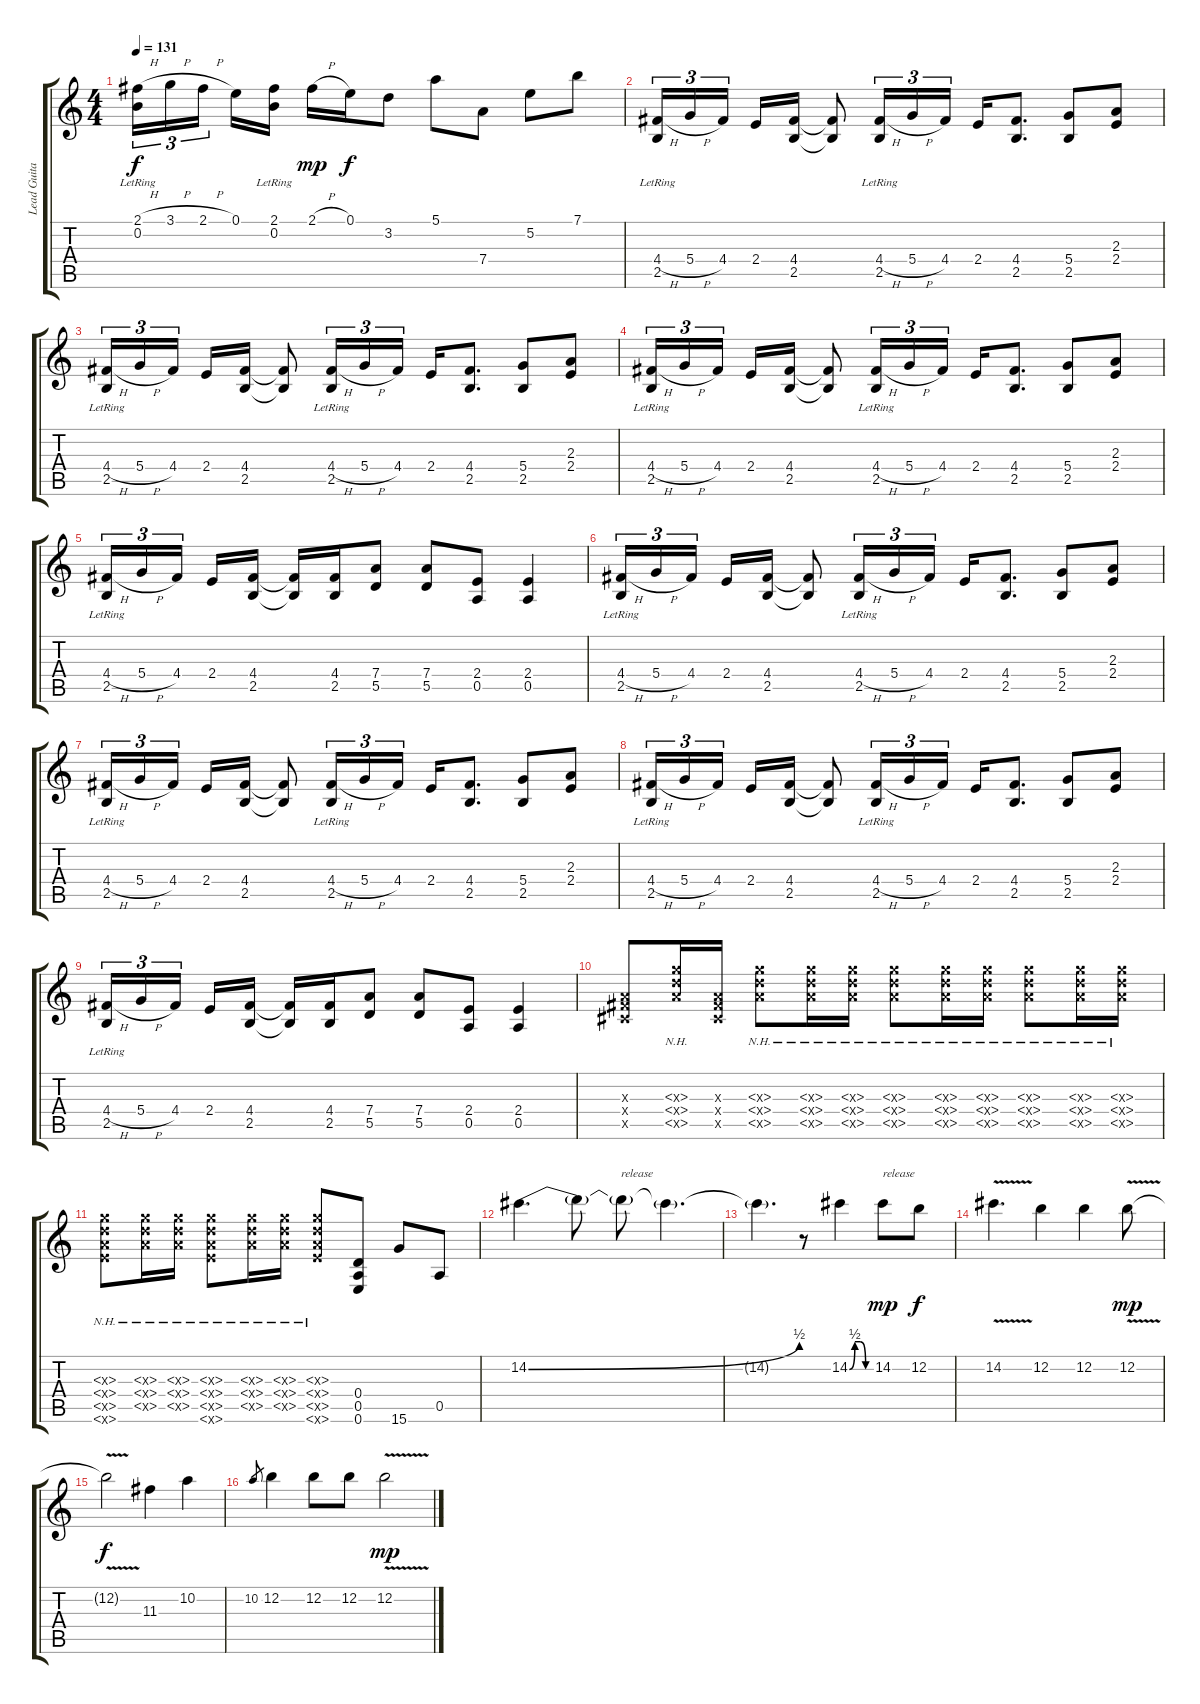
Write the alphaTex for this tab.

\track ("Lead Guitar" "Lead Guita") {instrument distortionguitar}
\staff {score tabs}
\tuning (E4 B3 G3 D3 A2 E2) {hide}
\ts (4 4)
\tempo 131
\clef g2
\ks c
(2.1{h} 0.2{lr}).16{tu (3 2) dy f} 3.1{h}.16{tu (3 2)} 2.1{h}.16{tu (3 2) beam splitsecondary} 0.1.16 (2.1 0.2{lr}).16 2.1{h}.16{dy mp} 0.1.16{dy f} 3.2.8 5.1.8 7.4.8 5.2.8 7.1.8 |
(4.4{h} 2.5{lr}).16{tu (3 2)} 5.4{h}.16{tu (3 2)} 4.4.16{tu (3 2) beam splitsecondary} 2.4.16 (4.4 2.5).16 (4.4{t} 2.5{t}).8 (4.4{h} 2.5{lr}).16{tu (3 2)} 5.4{h}.16{tu (3 2)} 4.4.16{tu (3 2)} 2.4.16 (4.4 2.5).8{d} (5.4 2.5).8 (2.3 2.4).8 |
(4.4{h} 2.5{lr}).16{tu (3 2)} 5.4{h}.16{tu (3 2)} 4.4.16{tu (3 2) beam splitsecondary} 2.4.16 (4.4 2.5).16 (4.4{t} 2.5{t}).8 (4.4{h} 2.5{lr}).16{tu (3 2)} 5.4{h}.16{tu (3 2)} 4.4.16{tu (3 2)} 2.4.16 (4.4 2.5).8{d} (5.4 2.5).8 (2.3 2.4).8 |
(4.4{h} 2.5{lr}).16{tu (3 2)} 5.4{h}.16{tu (3 2)} 4.4.16{tu (3 2) beam splitsecondary} 2.4.16 (4.4 2.5).16 (4.4{t} 2.5{t}).8 (4.4{h} 2.5{lr}).16{tu (3 2)} 5.4{h}.16{tu (3 2)} 4.4.16{tu (3 2)} 2.4.16 (4.4 2.5).8{d} (5.4 2.5).8 (2.3 2.4).8 |
(4.4{h} 2.5{lr}).16{tu (3 2)} 5.4{h}.16{tu (3 2)} 4.4.16{tu (3 2) beam splitsecondary} 2.4.16 (4.4 2.5).16 (4.4{t} 2.5{t}).16 (4.4 2.5).16 (7.4 5.5).8 (7.4 5.5).8 (2.4 0.5).8 (2.4 0.5).4 |
(4.4{h} 2.5{lr}).16{tu (3 2)} 5.4{h}.16{tu (3 2)} 4.4.16{tu (3 2) beam splitsecondary} 2.4.16 (4.4 2.5).16 (4.4{t} 2.5{t}).8 (4.4{h} 2.5{lr}).16{tu (3 2)} 5.4{h}.16{tu (3 2)} 4.4.16{tu (3 2)} 2.4.16 (4.4 2.5).8{d} (5.4 2.5).8 (2.3 2.4).8 |
(4.4{h} 2.5{lr}).16{tu (3 2)} 5.4{h}.16{tu (3 2)} 4.4.16{tu (3 2) beam splitsecondary} 2.4.16 (4.4 2.5).16 (4.4{t} 2.5{t}).8 (4.4{h} 2.5{lr}).16{tu (3 2)} 5.4{h}.16{tu (3 2)} 4.4.16{tu (3 2)} 2.4.16 (4.4 2.5).8{d} (5.4 2.5).8 (2.3 2.4).8 |
(4.4{h} 2.5{lr}).16{tu (3 2)} 5.4{h}.16{tu (3 2)} 4.4.16{tu (3 2) beam splitsecondary} 2.4.16 (4.4 2.5).16 (4.4{t} 2.5{t}).8 (4.4{h} 2.5{lr}).16{tu (3 2)} 5.4{h}.16{tu (3 2)} 4.4.16{tu (3 2)} 2.4.16 (4.4 2.5).8{d} (5.4 2.5).8 (2.3 2.4).8 |
(4.4{h} 2.5{lr}).16{tu (3 2)} 5.4{h}.16{tu (3 2)} 4.4.16{tu (3 2) beam splitsecondary} 2.4.16 (4.4 2.5).16 (4.4{t} 2.5{t}).16 (4.4 2.5).16 (7.4 5.5).8 (7.4 5.5).8 (2.4 0.5).8 (2.4 0.5).4 |
(-1.3{x} -1.4{x} 12.5{x}).8 (-1.3{nh x} -1.4{nh x} 12.5{nh x}).16 (-1.3{x} -1.4{x} 12.5{x}).16 (-1.3{nh x} -1.4{nh x} 12.5{nh x}).8 (-1.3{nh x} -1.4{nh x} 12.5{nh x}).16 (-1.3{nh x} -1.4{nh x} 12.5{nh x}).16 (-1.3{nh x} -1.4{nh x} 12.5{nh x}).8 (-1.3{nh x} -1.4{nh x} 12.5{nh x}).16 (-1.3{nh x} -1.4{nh x} 12.5{nh x}).16 (-1.3{nh x} -1.4{nh x} 12.5{nh x}).8 (-1.3{nh x} -1.4{nh x} 12.5{nh x}).16 (-1.3{nh x} -1.4{nh x} 12.5{nh x}).16 |
(-1.3{nh x} -1.4{nh x} 12.5{nh x} 12.6{nh x}).8 (-1.3{nh x} -1.4{nh x} 12.5{nh x}).16 (-1.3{nh x} -1.4{nh x} 12.5{nh x}).16 (-1.3{nh x} -1.4{nh x} 12.5{nh x} 12.6{nh x}).8 (-1.3{nh x} -1.4{nh x} 12.5{nh x}).16 (-1.3{nh x} -1.4{nh x} 12.5{nh x}).16 (-1.3{nh x} -1.4{nh x} 12.5{nh x} 12.6{nh x}).8 (0.4 0.5 0.6).8 15.6.8 0.5.8 |
14.2{be (bend 0 0 60 2)}.4{d} 14.2{t}.8 14.2{t}.8{txt "release"} 14.2{t}.4{d} |
14.2{t}.4{d} r.8 14.2{be (custom 0 0 15 2 30 2 45 0 60 0)}.4 14.2.8{txt "release" dy mp} 12.2.8{dy f} |
14.2{v}.4{d} 12.2.4 12.2.4 12.2{v}.8{dy mp} |
12.2{t}.2{dy f} 11.3.4 10.2.4 |
10.2.8{gr} 12.2.4 12.2.8 12.2.8 12.2{v}.2{dy mp}
